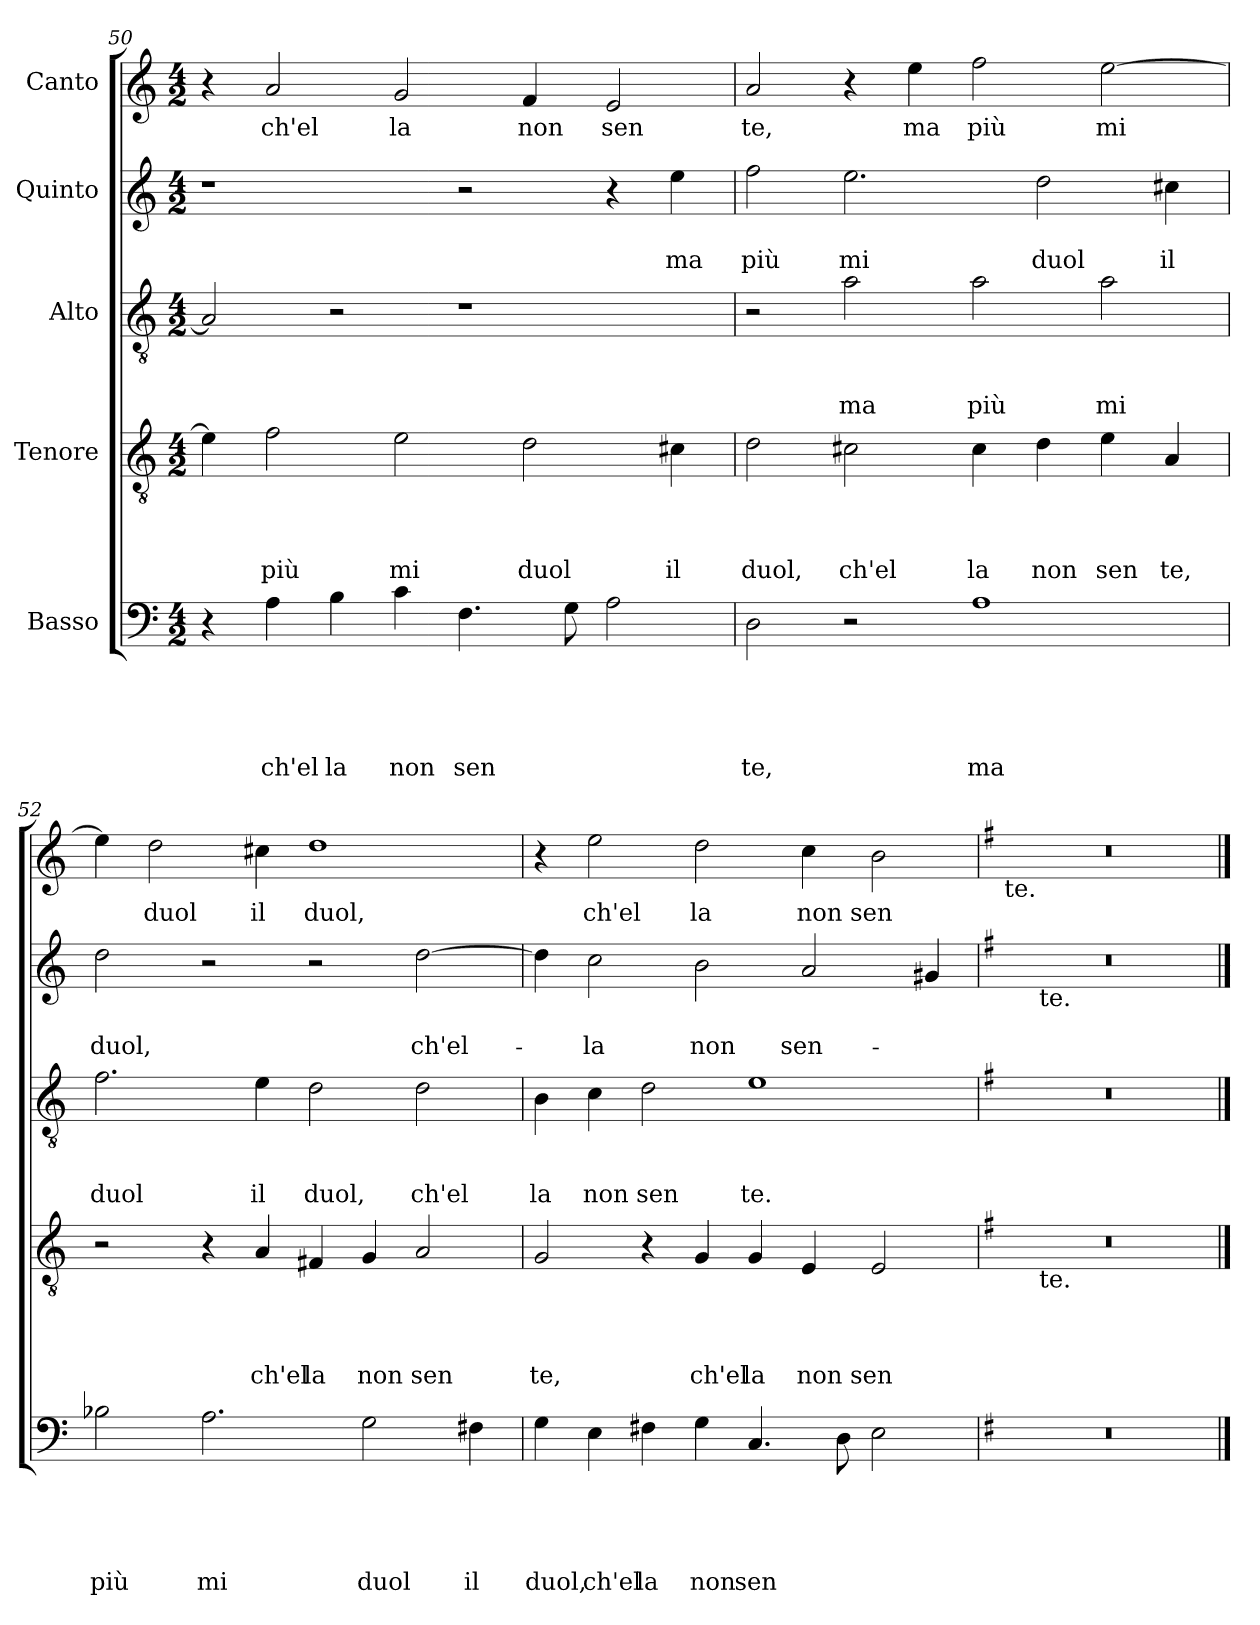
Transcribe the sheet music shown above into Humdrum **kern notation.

**kern	**text	**text	**text	**text	**text	**kern	**text	**text	**text	**text	**kern	**text	**text	**text	**kern	**text	**text	**kern	**text
*part5	*part5	*part5	*part5	*part5	*part5	*part4	*part4	*part4	*part4	*part4	*part3	*part3	*part3	*part3	*part2	*part2	*part2	*part1	*part1
*staff5	*staff5	*staff5	*staff5	*staff5	*staff5	*staff4	*staff4	*staff4	*staff4	*staff4	*staff3	*staff3	*staff3	*staff3	*staff2	*staff2	*staff2	*staff1	*staff1
*I"Basso	*	*	*	*	*	*I"Tenore	*	*	*	*	*I"Alto	*	*	*	*I"Quinto	*	*	*I"Canto	*
!!LO:LB:g=z
*clefF4	*	*	*	*	*	*clefGv2	*	*	*	*	*clefGv2	*	*	*	*clefG2	*	*	*clefG2	*
*k[]	*	*	*	*	*	*k[]	*	*	*	*	*k[]	*	*	*	*k[]	*	*	*k[]	*
*C:	*	*	*	*	*	*C:	*	*	*	*	*C:	*	*	*	*C:	*	*	*C:	*
*M4/2	*	*	*	*	*	*M4/2	*	*	*	*	*M4/2	*	*	*	*M4/2	*	*	*M4/2	*
=50	=50	=50	=50	=50	=50	=50	=50	=50	=50	=50	=50	=50	=50	=50	=50	=50	=50	=50	=50
4r	.	.	.	.	.	4e\]	.	.	.	.	2A/]	.	.	.	1r	.	.	4r	.
!	!	!	!	!	!LO:LY:b	!	!	!	!	!LO:LY:b	!	!	!	!	!	!	!	!	!LO:LY:b
4A\	.	.	.	.	ch'el	2f\	.	.	.	più	.	.	.	.	.	.	.	2a/	ch'el
!	!	!	!	!	!LO:LY:b	!	!	!	!	!	!	!	!	!	!	!	!	!	!
4B\	.	.	.	.	la	.	.	.	.	.	2r	.	.	.	.	.	.	.	.
!	!	!	!	!	!LO:LY:b	!	!	!	!	!LO:LY:b	!	!	!	!	!	!	!	!	!LO:LY:b
4c\	.	.	.	.	non	2e\	.	.	.	mi	.	.	.	.	.	.	.	2g/	la
!	!	!	!	!	!LO:LY:b	!	!	!	!	!	!	!	!	!	!	!	!	!	!
4.F\	.	.	.	.	sen	.	.	.	.	.	1r	.	.	.	2r	.	.	.	.
!	!	!	!	!	!	!	!	!	!	!LO:LY:b	!	!	!	!	!	!	!	!	!LO:LY:b
.	.	.	.	.	.	2d\	.	.	.	duol	.	.	.	.	.	.	.	4f/	non
8G\	.	.	.	.	.	.	.	.	.	.	.	.	.	.	.	.	.	.	.
!	!	!	!	!	!	!	!	!	!	!	!	!	!	!	!	!	!	!	!LO:LY:b
2A\	.	.	.	.	.	.	.	.	.	.	.	.	.	.	4r	.	.	2e/	sen
!	!	!	!	!	!	!	!	!	!	!LO:LY:b	!	!	!	!	!	!	!LO:LY:b	!	!
.	.	.	.	.	.	4c#X\	.	.	.	il	.	.	.	.	4ee\	.	ma	.	.
=51	=51	=51	=51	=51	=51	=51	=51	=51	=51	=51	=51	=51	=51	=51	=51	=51	=51	=51	=51
!	!	!	!	!	!LO:LY:b	!	!	!	!	!LO:LY:b	!	!	!	!	!	!	!LO:LY:b	!	!LO:LY:b
2D\	.	.	.	.	te,	2d\	.	.	.	duol,	2r	.	.	.	2ff\	.	più	2a/	te,
!	!	!	!	!	!	!	!	!	!	!LO:LY:b	!	!	!	!LO:LY:b	!	!	!LO:LY:b	!	!
2r	.	.	.	.	.	2c#X\	.	.	.	ch'el	2a\	.	.	ma	2.ee\	.	mi	4r	.
!	!	!	!	!	!	!	!	!	!	!	!	!	!	!	!	!	!	!	!LO:LY:b
.	.	.	.	.	.	.	.	.	.	.	.	.	.	.	.	.	.	4ee\	ma
!	!	!	!	!	!LO:LY:b	!	!	!	!	!LO:LY:b	!	!	!	!LO:LY:b	!	!	!	!	!LO:LY:b
1A	.	.	.	.	ma	4c#\	.	.	.	la	2a\	.	.	più	.	.	.	2ff\	più
!	!	!	!	!	!	!	!	!	!	!LO:LY:b	!	!	!	!	!	!	!LO:LY:b	!	!
.	.	.	.	.	.	4d\	.	.	.	non	.	.	.	.	2dd\	.	duol	.	.
!	!	!	!	!	!	!	!	!	!	!LO:LY:b	!	!	!	!LO:LY:b	!	!	!	!	!LO:LY:b
.	.	.	.	.	.	4e\	.	.	.	sen	2a\	.	.	mi	.	.	.	[>2ee\	mi
!	!	!	!	!	!	!	!	!	!	!LO:LY:b	!	!	!	!	!	!	!LO:LY:b	!	!
.	.	.	.	.	.	4A/	.	.	.	te,	.	.	.	.	4cc#X\	.	il	.	.
=52	=52	=52	=52	=52	=52	=52	=52	=52	=52	=52	=52	=52	=52	=52	=52	=52	=52	=52	=52
!	!	!	!	!	!LO:LY:b	!	!	!	!	!	!	!	!	!LO:LY:b	!	!	!LO:LY:b	!	!
2B-X\	.	.	.	.	più	2r	.	.	.	.	2.f\	.	.	duol	2dd\	.	duol,	4ee\]	.
!	!	!	!	!	!	!	!	!	!	!	!	!	!	!	!	!	!	!	!LO:LY:b
.	.	.	.	.	.	.	.	.	.	.	.	.	.	.	.	.	.	2dd\	duol
!	!	!	!	!	!LO:LY:b	!	!	!	!	!	!	!	!	!	!	!	!	!	!
2.A\	.	.	.	.	mi	4r	.	.	.	.	.	.	.	.	2r	.	.	.	.
!	!	!	!	!	!	!	!	!	!	!LO:LY:b	!	!	!	!LO:LY:b	!	!	!	!	!LO:LY:b
.	.	.	.	.	.	4A/	.	.	.	ch'el	4e\	.	.	il	.	.	.	4cc#X\	il
!	!	!	!	!	!	!	!	!	!	!LO:LY:b	!	!	!	!LO:LY:b	!	!	!	!	!LO:LY:b
.	.	.	.	.	.	4F#X/	.	.	.	la	2d\	.	.	duol,	2r	.	.	1dd	duol,
!	!	!	!	!	!LO:LY:b	!	!	!	!	!LO:LY:b	!	!	!	!	!	!	!	!	!
2G\	.	.	.	.	duol	4G/	.	.	.	non	.	.	.	.	.	.	.	.	.
!	!	!	!	!	!	!	!	!	!	!LO:LY:b	!	!	!	!LO:LY:b	!	!	!LO:LY:b	!	!
.	.	.	.	.	.	2A/	.	.	.	sen	2d\	.	.	ch'el	[>2dd\	.	ch'el-	.	.
!	!	!	!	!	!LO:LY:b	!	!	!	!	!	!	!	!	!	!	!	!	!	!
4F#X\	.	.	.	.	il	.	.	.	.	.	.	.	.	.	.	.	.	.	.
=53	=53	=53	=53	=53	=53	=53	=53	=53	=53	=53	=53	=53	=53	=53	=53	=53	=53	=53	=53
!	!	!	!	!	!LO:LY:b	!	!	!	!	!LO:LY:b	!	!	!	!LO:LY:b	!	!	!	!	!
4G\	.	.	.	.	duol,	2G/	.	.	.	te,	4B\	.	.	la	4dd\]	.	.	4r	.
!	!	!	!	!	!LO:LY:b	!	!	!	!	!	!	!	!	!LO:LY:b	!	!	!LO:LY:b	!	!LO:LY:b
4E\	.	.	.	.	ch'el	.	.	.	.	.	4c\	.	.	non	2cc\	.	-la	2ee\	ch'el
!	!	!	!	!	!LO:LY:b	!	!	!	!	!	!	!	!	!LO:LY:b	!	!	!	!	!
4F#X\	.	.	.	.	la	4r	.	.	.	.	2d\	.	.	sen	.	.	.	.	.
!	!	!	!	!	!LO:LY:b	!	!	!	!	!LO:LY:b	!	!	!	!	!	!	!LO:LY:b	!	!LO:LY:b
4G\	.	.	.	.	non	4G/	.	.	.	ch'el	.	.	.	.	2b\	.	non	2dd\	la
!	!	!	!	!	!LO:LY:b	!	!	!	!	!LO:LY:b	!	!	!	!LO:LY:b	!	!	!	!	!
4.C/	.	.	.	.	sen	4G/	.	.	.	la	1e	.	.	te.	.	.	.	.	.
!	!	!	!	!	!	!	!	!	!	!LO:LY:b	!	!	!	!	!	!	!LO:LY:b	!	!LO:LY:b
.	.	.	.	.	.	4E/	.	.	.	non	.	.	.	.	2a/	.	sen-	4cc\	non
8D\	.	.	.	.	.	.	.	.	.	.	.	.	.	.	.	.	.	.	.
!	!	!	!	!	!	!	!	!	!	!LO:LY:b	!	!	!	!	!	!	!	!	!LO:LY:b
2E\	.	.	.	.	.	2E/	.	.	.	sen	.	.	.	.	.	.	.	2b\	sen
.	.	.	.	.	.	.	.	.	.	.	.	.	.	.	4g#X/	.	.	.	.
=54	=54	=54	=54	=54	=54	=54	=54	=54	=54	=54	=54	=54	=54	=54	=54	=54	=54	=54	=54
*k[f#]	*	*	*	*	*	*k[f#]	*	*	*	*	*k[f#]	*	*	*	*k[f#]	*	*	*k[f#]	*
*G:	*	*	*	*	*	*G:	*	*	*	*	*G:	*	*	*	*G:	*	*	*G:	*
!	!	!	!	!	!	!	!	!	!	!	!	!	!	!	!	!	!	!LO:TX:b:t=te.	!
*	*	*	*	*	*	*^	*	*	*	*	*	*	*	*	*^	*	*	*	*
0r	.	.	.	.	.	0r	8ryy	.	.	.	.	0r	.	.	.	0r	8ryy	.	.	0r	.
!	!	!	!	!	!	!	!	!	!	!	!	!	!	!	!	!	!LO:TX:b:t=te.	!	!	!	!
!	!	!	!	!	!	!	!LO:TX:b:t=te.	!	!	!	!	!	!	!	!	!	!	!	!	!	!
.	.	.	.	.	.	.	1...ryy	.	.	.	.	.	.	.	.	.	1...ryy	.	.	.	.
*	*	*	*	*	*	*v	*v	*	*	*	*	*	*	*	*	*v	*v	*	*	*	*
==	==	==	==	==	==	==	==	==	==	==	==	==	==	==	==	==	==	==	==
*-	*-	*-	*-	*-	*-	*-	*-	*-	*-	*-	*-	*-	*-	*-	*-	*-	*-	*-	*-
